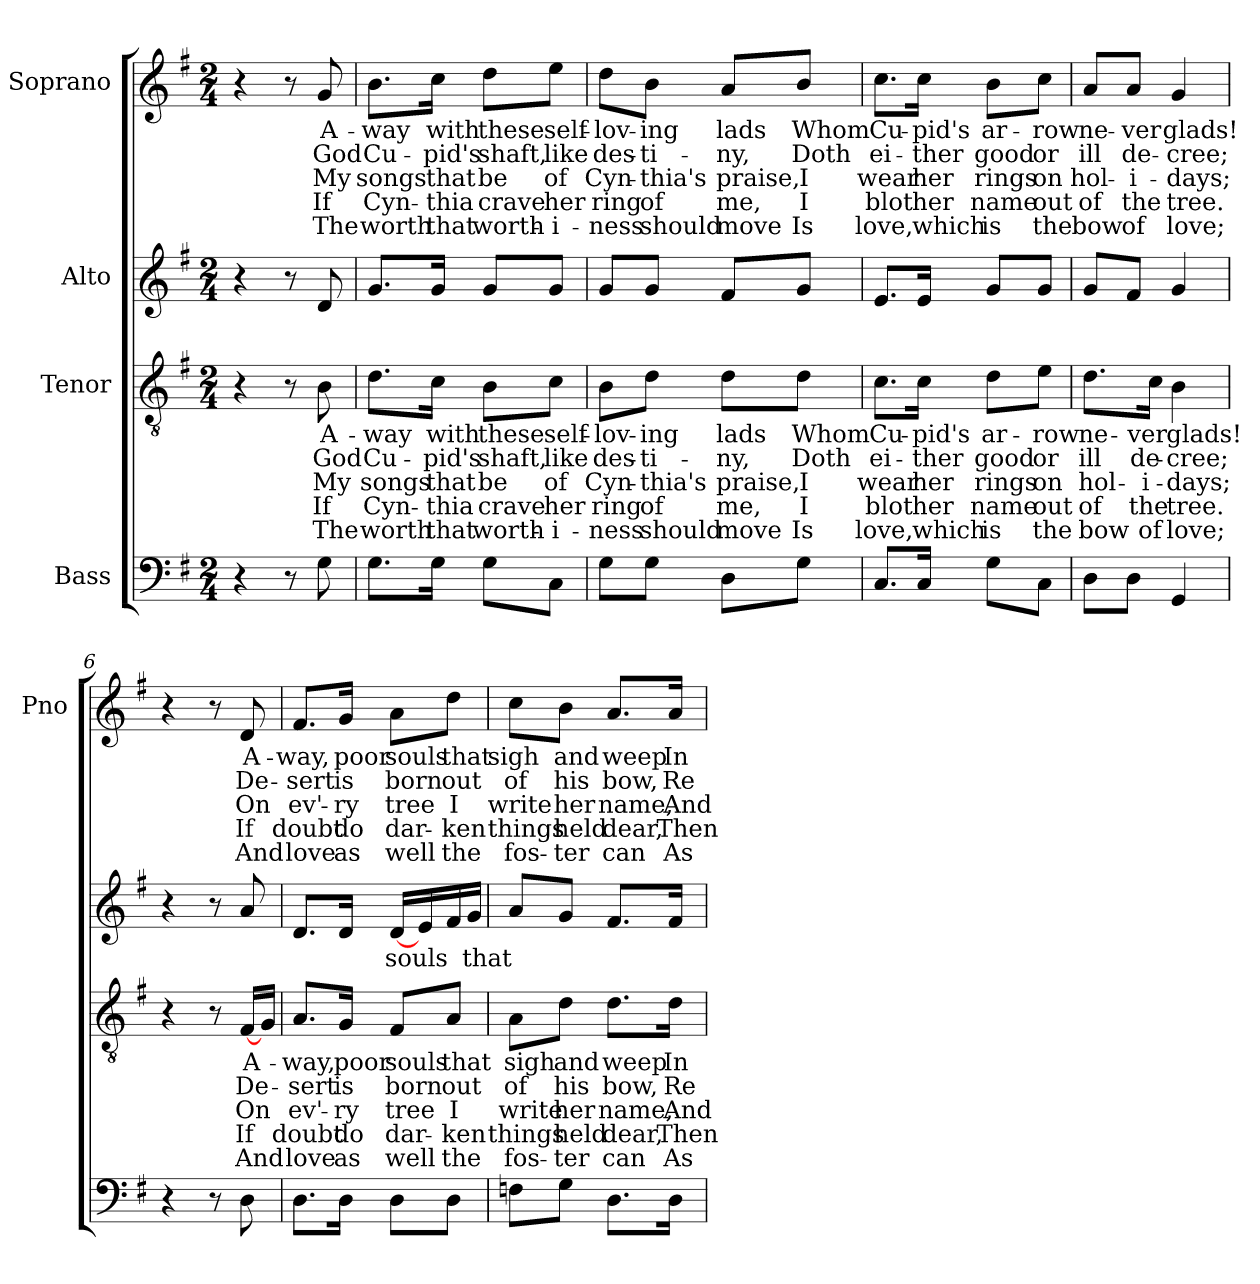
**kern	**kern	**text	**text	**text	**text	**text	**kern	**text	**kern	**text	**text	**text	**text	**text
*part4	*part3	*part3	*part3	*part3	*part3	*part3	*part2	*part2	*part1	*part1	*part1	*part1	*part1	*part1
*staff4	*staff3	*staff3	*staff3	*staff3	*staff3	*staff3	*staff2	*staff2	*staff1	*staff1	*staff1	*staff1	*staff1	*staff1
*I"Bass	*I"Tenor	*	*	*	*	*	*I"Alto	*	*I"Soprano	*	*	*	*	*
*	*	*	*	*	*	*	*	*	*I'Pno	*	*	*	*	*
*clefF4	*clefGv2	*	*	*	*	*	*clefG2	*	*clefG2	*	*	*	*	*
*k[f#]	*k[f#]	*	*	*	*	*	*k[f#]	*	*k[f#]	*	*	*	*	*
*G:	*G:	*	*	*	*	*	*G:	*	*G:	*	*	*	*	*
*M2/4	*M2/4	*	*	*	*	*	*M2/4	*	*M2/4	*	*	*	*	*
=1	=1	=1	=1	=1	=1	=1	=1	=1	=1	=1	=1	=1	=1	=1
4r	4r	.	.	.	.	.	4r	.	4r	.	.	.	.	.
8r	8r	.	.	.	.	.	8r	.	8r	.	.	.	.	.
8G!\	8B!\	A-	God	My	If	The	8d!/	.	8g!/	A-	God	My	If	The
=2	=2	=2	=2	=2	=2	=2	=2	=2	=2	=2	=2	=2	=2	=2
8.G!\L	8.d!\L	-way	Cu-	songs	Cyn-	worth	8.g!/L	.	8.b!\L	-way	Cu-	songs	Cyn-	worth
16G!\Jk	16c!\Jk	with	-pid's	that	-thia	that	16g!/Jk	.	16cc!\Jk	with	-pid's	that	-thia	that
8G!\L	8B!\L	these	shaft,	be	crave	worth-	8g!/L	.	8dd!\L	these	shaft,	be	crave	worth-
8C!\J	8c!\J	self-	like	of	her	-i-	8g!/J	.	8ee!\J	self-	like	of	her	-i-
=3	=3	=3	=3	=3	=3	=3	=3	=3	=3	=3	=3	=3	=3	=3
8G!\L	8B!\L	-lov-	des-	Cyn-	ring	-ness	8g!/L	.	8dd!\L	-lov-	des-	Cyn-	ring	-ness
8G!\J	8d!\J	-ing	-ti-	-thia's	of	should	8g!/J	.	8b!\J	-ing	-ti-	-thia's	of	should
8D!\L	8d!\L	lads	-ny,	praise,	me,	move	8f#!/L	.	8a!/L	lads	-ny,	praise,	me,	move
8G!\J	8d!\J	Whom	Doth	I	I	Is	8g!/J	.	8b!/J	Whom	Doth	I	I	Is
=4	=4	=4	=4	=4	=4	=4	=4	=4	=4	=4	=4	=4	=4	=4
8.C!/L	8.c!\L	Cu-	ei-	wear	blot	love,	8.e!/L	.	8.cc!\L	Cu-	ei-	wear	blot	love,
16C!/Jk	16c!\Jk	-pid's	-ther	her	her	which	16e!/Jk	.	16cc!\Jk	-pid's	-ther	her	her	which
8G!\L	8d!\L	ar-	good	rings	name	is	8g!/L	.	8b!\L	ar-	good	rings	name	is
8C!\J	8e!\J	-row	or	on	out	the	8g!/J	.	8cc!\J	-row	or	on	out	the
!!LO:LB:g=z
=5	=5	=5	=5	=5	=5	=5	=5	=5	=5	=5	=5	=5	=5	=5
8D!\L	8.d!\L	ne-	ill	hol-	of	bow	8g!/L	.	8a!/L	ne-	ill	hol-	of	bow
8D!\J	.	.	.	.	.	.	8f#!/J	.	8a!/J	-ver	de-	-i-	the	of
.	16c!\Jk	-ver	de-	-i-	the	of	.	.	.	.	.	.	.	.
4GG!/	4B!\	glads!	-cree;	-days;	tree.	love;	4g!/	.	4g!/	glads!	-cree;	-days;	tree.	love;
=6	=6	=6	=6	=6	=6	=6	=6	=6	=6	=6	=6	=6	=6	=6
4r	4r	.	.	.	.	.	4r	.	4r	.	.	.	.	.
8r	8r	.	.	.	.	.	8r	.	8r	.	.	.	.	.
8D!\	[16F#!/LL	A-	De-	On	If	And	8a!/	.	8d!/	A-	De-	On	If	And
.	16G!/JJ	.	.	.	.	.	.	.	.	.	.	.	.	.
=7	=7	=7	=7	=7	=7	=7	=7	=7	=7	=7	=7	=7	=7	=7
8.D!\L	8.A!/L	-way,	-sert	ev'-	doubt	love	8.d!/L	.	8.f#!/L	-way,	-sert	ev'-	doubt	love
16D!\Jk	16G!/Jk	poor	is	-ry	do	as	16d!/Jk	.	16g!/Jk	poor	is	-ry	do	as
8D!\L	8F#!/L	souls	born	tree	dar-	well	[16d!/LL	souls	8a!\L	souls	born	tree	dar-	well
.	.	.	.	.	.	.	16e!/	.	.	.	.	.	.	.
8D!\J	8A!/J	that	out	I	-ken	the	16f#!/	.	8dd!\J	that	out	I	-ken	the
.	.	.	.	.	.	.	16g!/JJ	that	.	.	.	.	.	.
=8	=8	=8	=8	=8	=8	=8	=8	=8	=8	=8	=8	=8	=8	=8
8Fn!\L	8A!\L	sigh	of	write	things	fos-	8a!/L	.	8cc!\L	sigh	of	write	things	fos-
8G!\J	8d!\J	and	his	her	held	-ter	8g!/J	.	8b!\J	and	his	her	held	-ter
8.D!\L	8.d!\L	weep	bow,	name,	dear,	can	8.f#!/L	.	8.a!/L	weep	bow,	name,	dear,	can
16D!\Jk	16d!\Jk	In	Re-	And	Then	As	16f#!/Jk	.	16a!/Jk	In	Re-	And	Then	As
=	=	=	=	=	=	=	=	=	=	=	=	=	=	=
*-	*-	*-	*-	*-	*-	*-	*-	*-	*-	*-	*-	*-	*-	*-
